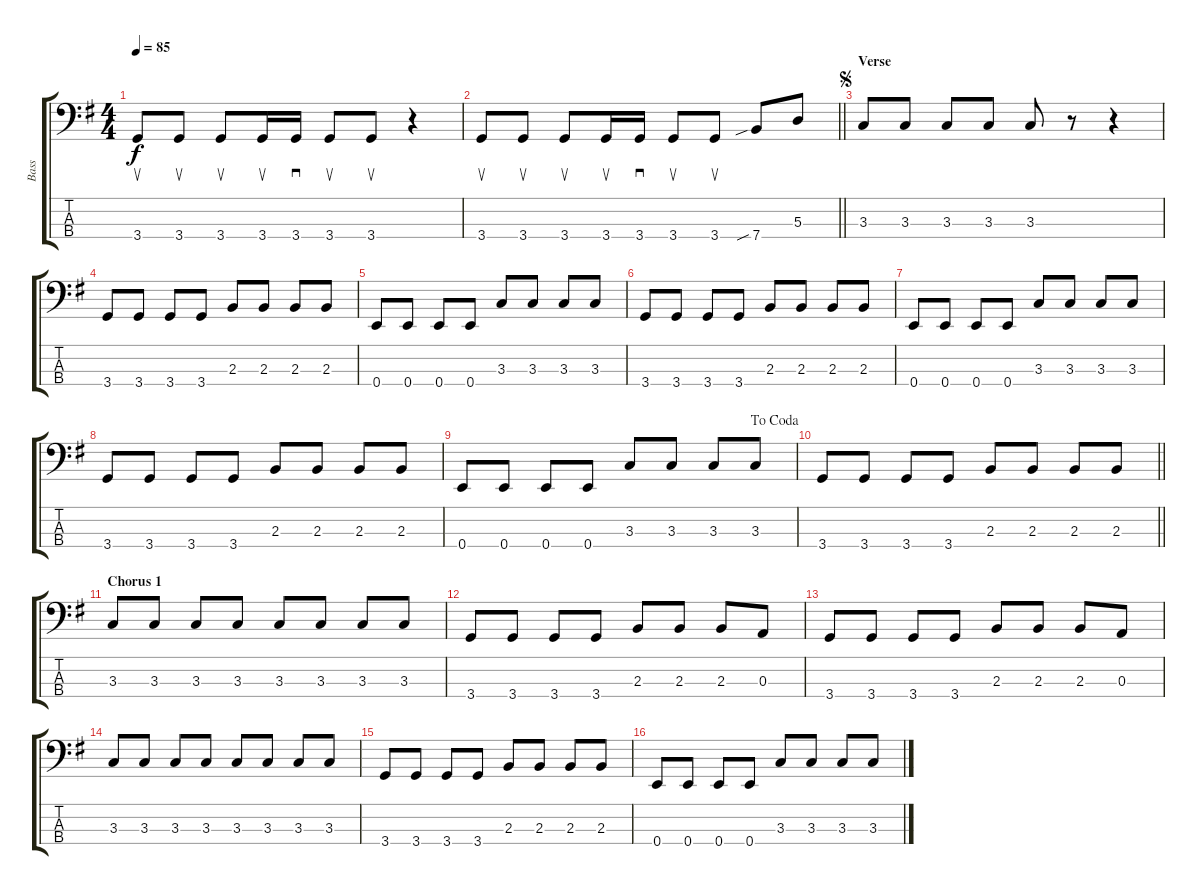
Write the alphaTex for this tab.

\track ("Bass" "Bass") {instrument electricbassfinger}
\staff {score tabs}
\tuning (G2 D2 A1 E1) {hide}
\ts (4 4)
\tempo 85
\clef f4
\ks g
3.4.8{su dy f} 3.4.8{su} 3.4.8{su} 3.4.16{su} 3.4.16{sd} 3.4.8{su} 3.4.8{su} r.4 |
\barLineRight lightlight
3.4.8{su} 3.4.8{su} 3.4.8{su} 3.4.16{su} 3.4.16{sd} 3.4.8{su} 3.4.8{su} 7.4{sib}.8 5.3.8 |
\section ("" "Verse")
\jump segno
3.3.8 3.3.8 3.3.8 3.3.8 3.3.8 r.8 r.4 |
3.4.8 3.4.8 3.4.8 3.4.8 2.3.8 2.3.8 2.3.8 2.3.8 |
0.4.8 0.4.8 0.4.8 0.4.8 3.3.8 3.3.8 3.3.8 3.3.8 |
3.4.8 3.4.8 3.4.8 3.4.8 2.3.8 2.3.8 2.3.8 2.3.8 |
0.4.8 0.4.8 0.4.8 0.4.8 3.3.8 3.3.8 3.3.8 3.3.8 |
3.4.8 3.4.8 3.4.8 3.4.8 2.3.8 2.3.8 2.3.8 2.3.8 |
\jump dacoda
0.4.8 0.4.8 0.4.8 0.4.8 3.3.8 3.3.8 3.3.8 3.3.8 |
\barLineRight lightlight
3.4.8 3.4.8 3.4.8 3.4.8 2.3.8 2.3.8 2.3.8 2.3.8 |
\section ("" "Chorus 1")
3.3.8 3.3.8 3.3.8 3.3.8 3.3.8 3.3.8 3.3.8 3.3.8 |
3.4.8 3.4.8 3.4.8 3.4.8 2.3.8 2.3.8 2.3.8 0.3.8 |
3.4.8 3.4.8 3.4.8 3.4.8 2.3.8 2.3.8 2.3.8 0.3.8 |
3.3.8 3.3.8 3.3.8 3.3.8 3.3.8 3.3.8 3.3.8 3.3.8 |
3.4.8 3.4.8 3.4.8 3.4.8 2.3.8 2.3.8 2.3.8 2.3.8 |
0.4.8 0.4.8 0.4.8 0.4.8 3.3.8 3.3.8 3.3.8 3.3.8
